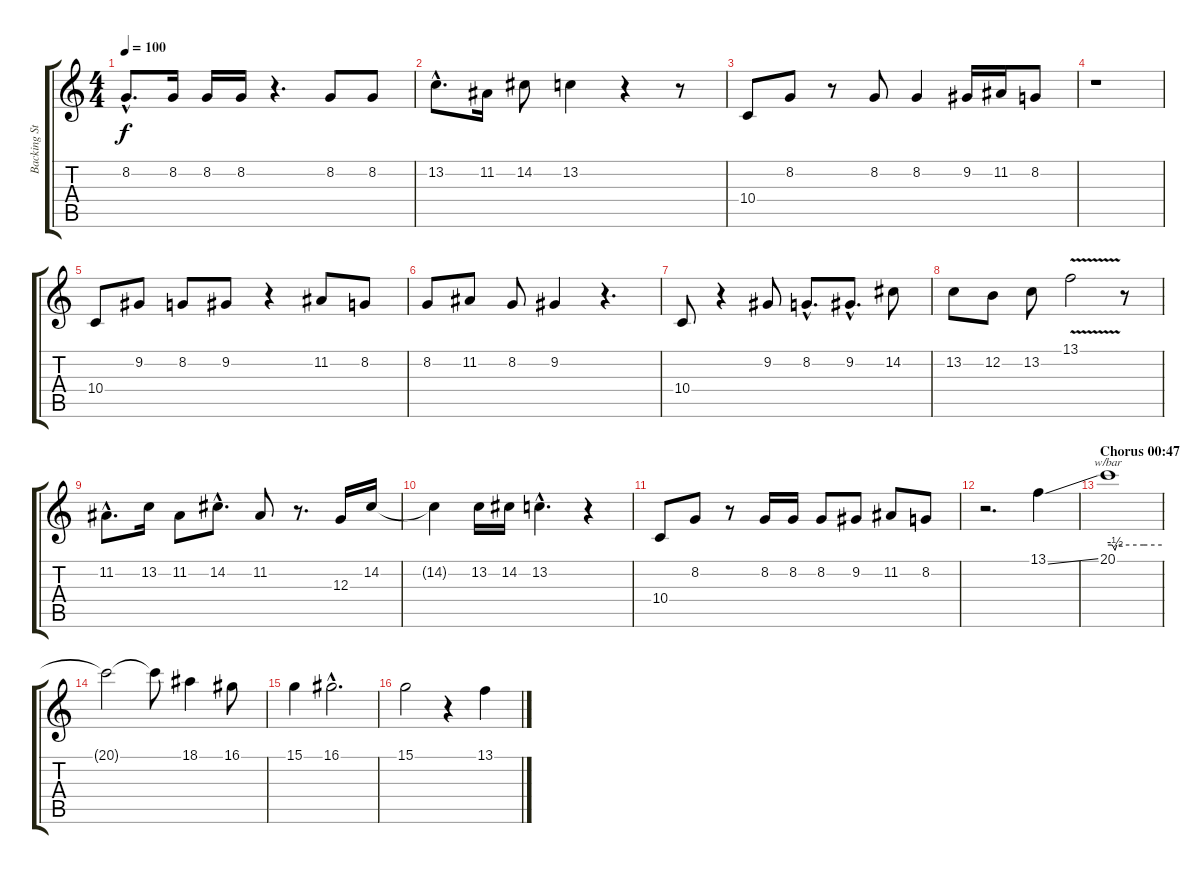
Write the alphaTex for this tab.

\track ("Backing Strings/Vocals" "Backing St") {instrument synthstrings2}
\staff {score tabs}
\tuning (E4 B3 G3 D3 A2 E2) {hide}
\ts (4 4)
\tempo 100
\clef g2
\ks c
8.2{hac}.8{d dy f} 8.2.16 8.2.16 8.2.16 r.4{d} 8.2.8 8.2.8 |
13.2{hac}.8{d} 11.2.16 14.2.8 13.2.4 r.4 r.8 |
10.4.8 8.2.8 r.8 8.2.8 8.2.4 9.2.16 11.2.16 8.2.8 |
r.1 |
\section ("" "")
10.4.8 9.2.8 8.2.8 9.2.8 r.4 11.2.8 8.2.8 |
8.2.8 11.2.8 8.2.8 9.2.4 r.4{d} |
10.4.8 r.4 9.2.8 8.2{hac}.8{d} 9.2{hac}.8{d} 14.2.8 |
13.2.8 12.2.8 13.2.8 13.1{v}.2 r.8 |
11.2{hac}.8{d} 13.2.16 11.2.8 14.2{hac}.8{d} 11.2.8 r.8{d} 12.3.16 14.2.16 |
14.2{t}.4 13.2.16 14.2.16 13.2{hac}.4{d} r.4 |
10.4.8 8.2.8 r.8 8.2.16 8.2.16 8.2.8 9.2.8 11.2.8 8.2.8 |
r.2{d} 13.1{ss}.4{volume 12 instrument overdrivenguitar} |
\section ("" "Chorus 00:47")
20.1.1{tbe (custom default 0 0 5 0 8 -2 10 0 40 0 60 0)} |
20.1{t}.2 20.1{t}.8 18.1.4 16.1.8 |
15.1.4 16.1{hac}.2{d} |
15.1.2 r.4 13.1{ss}.4
